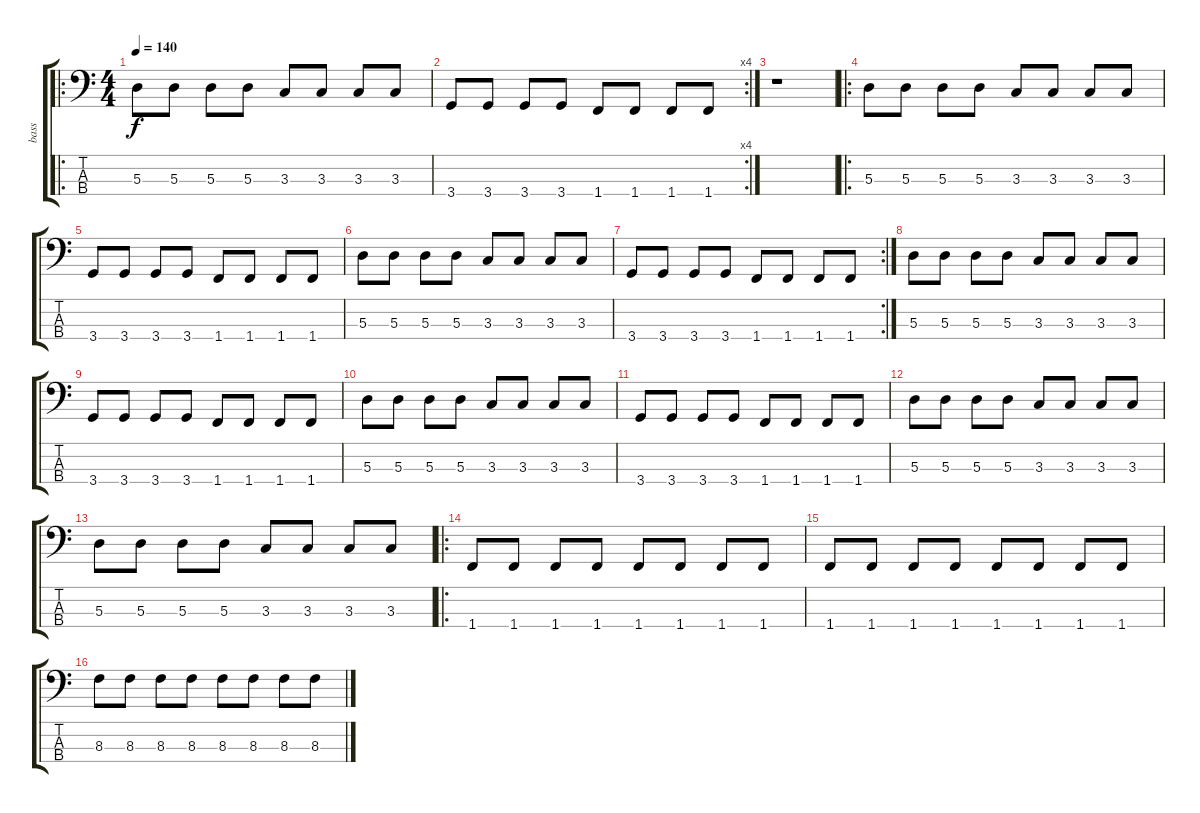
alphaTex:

\track ("bass" "bass") {instrument electricbasspick}
\staff {score tabs}
\tuning (G2 D2 A1 E1) {hide}
\ro
\ts (4 4)
\tempo 140
\clef f4
\ks c
5.3.8{dy f} 5.3.8 5.3.8 5.3.8 3.3.8 3.3.8 3.3.8 3.3.8 |
\rc 4
3.4.8 3.4.8 3.4.8 3.4.8 1.4.8 1.4.8 1.4.8 1.4.8 |
r.1 |
\ro
5.3.8 5.3.8 5.3.8 5.3.8 3.3.8 3.3.8 3.3.8 3.3.8 |
3.4.8 3.4.8 3.4.8 3.4.8 1.4.8 1.4.8 1.4.8 1.4.8 |
5.3.8 5.3.8 5.3.8 5.3.8 3.3.8 3.3.8 3.3.8 3.3.8 |
\rc 2
3.4.8 3.4.8 3.4.8 3.4.8 1.4.8 1.4.8 1.4.8 1.4.8 |
5.3.8 5.3.8 5.3.8 5.3.8 3.3.8 3.3.8 3.3.8 3.3.8 |
3.4.8 3.4.8 3.4.8 3.4.8 1.4.8 1.4.8 1.4.8 1.4.8 |
5.3.8 5.3.8 5.3.8 5.3.8 3.3.8 3.3.8 3.3.8 3.3.8 |
3.4.8 3.4.8 3.4.8 3.4.8 1.4.8 1.4.8 1.4.8 1.4.8 |
5.3.8 5.3.8 5.3.8 5.3.8 3.3.8 3.3.8 3.3.8 3.3.8 |
5.3.8 5.3.8 5.3.8 5.3.8 3.3.8 3.3.8 3.3.8 3.3.8 |
\ro
1.4.8 1.4.8 1.4.8 1.4.8 1.4.8 1.4.8 1.4.8 1.4.8 |
1.4.8 1.4.8 1.4.8 1.4.8 1.4.8 1.4.8 1.4.8 1.4.8 |
8.3.8 8.3.8 8.3.8 8.3.8 8.3.8 8.3.8 8.3.8 8.3.8
